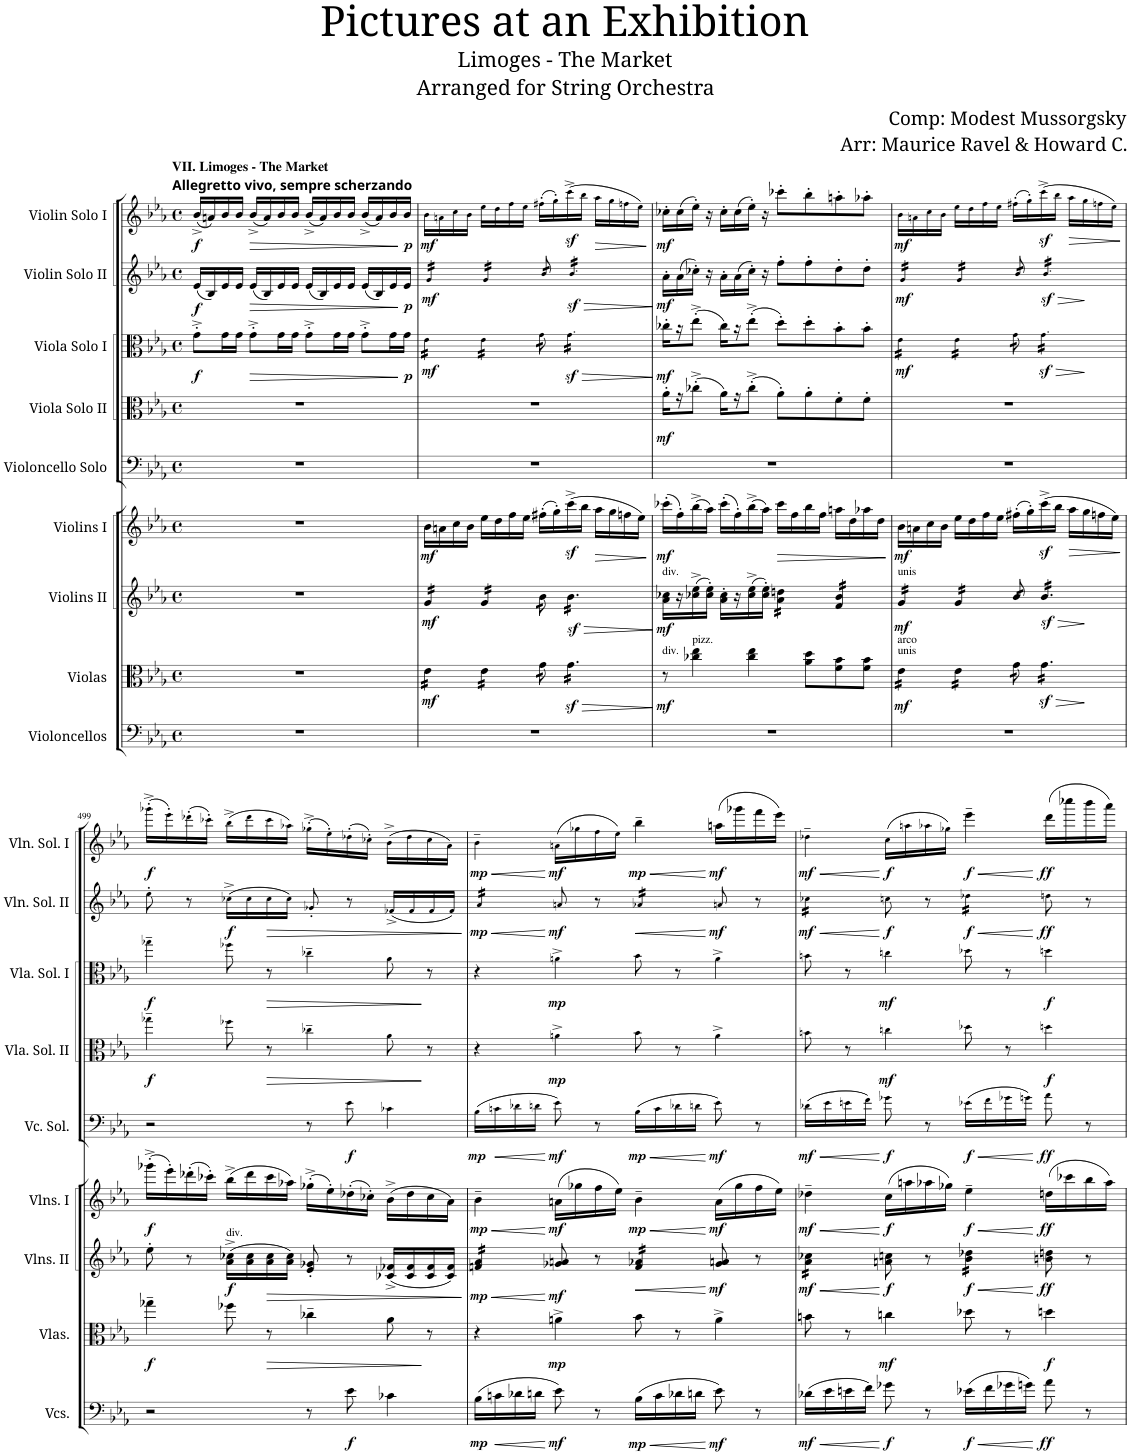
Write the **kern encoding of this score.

**kern	**dynam	**kern	**dynam	**kern	**dynam	**kern	**dynam	**kern	**dynam	**kern	**dynam	**kern	**dynam	**kern	**dynam	**kern	**dynam
*part9	*part9	*part8	*part8	*part7	*part7	*part6	*part6	*part5	*part5	*part4	*part4	*part3	*part3	*part2	*part2	*part1	*part1
*staff9	*staff9	*staff8	*staff8	*staff7	*staff7	*staff6	*staff6	*staff5	*staff5	*staff4	*staff4	*staff3	*staff3	*staff2	*staff2	*staff1	*staff1
*I"Violoncellos	*	*I"Violas	*	*I"Violins II	*	*I"Violins I	*	*I"Violoncello Solo	*	*I"Viola Solo II	*	*I"Viola Solo I	*	*I"Violin Solo II	*	*I"Violin Solo I	*
*I'Vcs.	*	*I'Vlas.	*	*I'Vlns. II	*	*I'Vlns. I	*	*I'Vc. Sol.	*	*I'Vla. Sol. II	*	*I'Vla. Sol. I	*	*I'Vln. Sol. II	*	*I'Vln. Sol. I	*
*clefF4	*	*clefC3	*	*clefG2	*	*clefG2	*	*clefF4	*	*clefC3	*	*clefC3	*	*clefG2	*	*clefG2	*
*k[b-e-a-]	*	*k[b-e-a-]	*	*k[b-e-a-]	*	*k[b-e-a-]	*	*k[b-e-a-]	*	*k[b-e-a-]	*	*k[b-e-a-]	*	*k[b-e-a-]	*	*k[b-e-a-]	*
*M4/4	*	*M4/4	*	*M4/4	*	*M4/4	*	*M4/4	*	*M4/4	*	*M4/4	*	*M4/4	*	*M4/4	*
*met(c)	*	*met(c)	*	*met(c)	*	*met(c)	*	*met(c)	*	*met(c)	*	*met(c)	*	*met(c)	*	*met(c)	*
=495	=495	=495	=495	=495	=495	=495	=495	=495	=495	=495	=495	=495	=495	=495	=495	=495	=495
!	!	!	!	!	!	!	!	!	!	!	!	!	!	!	!	!LO:TX:a:B:t=VII. Limoges - The Market	!
!	!	!	!	!	!	!	!	!	!	!	!	!	!	!	!	!LO:TX:a:t=Allegretto vivo, sempre scherzando	!
!	!	!	!	!	!	!	!	!	!	!	!	!	!LO:DY:b	!	!LO:DY:b	!	!LO:DY:b
1r	.	1r	.	1r	.	1r	.	1r	.	1r	.	8g'^\L	f	(16e-/LL	f	(16b-^/LL	f
.	.	.	.	.	.	.	.	.	.	.	.	.	.	16B-/)	.	16an/)	.
.	.	.	.	.	.	.	.	.	.	.	.	16g\L	.	16e-/	.	16b-/	.
.	.	.	.	.	.	.	.	.	.	.	.	16g\JJ	.	16e-/JJ	.	16b-/JJ	.
!	!	!	!	!	!	!	!	!	!	!	!	!	!LO:HP:b	!	!LO:HP:b	!	!LO:HP:b
.	.	.	.	.	.	.	.	.	.	.	.	8g'^\L	>	(16e-/LL	>	(16b-^/LL	>
.	.	.	.	.	.	.	.	.	.	.	.	.	.	16B-/)	.	16a/)	.
.	.	.	.	.	.	.	.	.	.	.	.	16g\L	.	16e-/	.	16b-/	.
.	.	.	.	.	.	.	.	.	.	.	.	16g\JJ	.	16e-/JJ	.	16b-/JJ	.
.	.	.	.	.	.	.	.	.	.	.	.	8g'^\L	.	(16e-/LL	.	(16b-^/LL	.
.	.	.	.	.	.	.	.	.	.	.	.	.	.	16B-/)	.	16a/)	.
.	.	.	.	.	.	.	.	.	.	.	.	16g\L	.	16e-/	.	16b-/	.
.	.	.	.	.	.	.	.	.	.	.	.	16g\JJ	.	16e-/JJ	.	16b-/JJ	.
.	.	.	.	.	.	.	.	.	.	.	.	8g'^\L	.	(16e-/LL	.	(16b-^/LL	.
.	.	.	.	.	.	.	.	.	.	.	.	.	.	16B-/)	.	16a/)	.
.	.	.	.	.	.	.	.	.	.	.	.	16g\L	.	16e-/	.	16b-/	.
!	!	!	!	!	!	!	!	!	!	!	!	!	!LO:DY:n=1:b	!	!LO:DY:n=1:b	!	!LO:DY:n=1:b
.	.	.	.	.	.	.	.	.	.	.	.	16g\JJ	] p	16e-/JJ	] p	16b-/JJ	] p
=496	=496	=496	=496	=496	=496	=496	=496	=496	=496	=496	=496	=496	=496	=496	=496	=496	=496
!	!	!	!LO:DY:b	!	!LO:DY:b	!	!LO:DY:b	!	!	!	!	!	!LO:DY:b	!	!LO:DY:b	!	!LO:DY:b
*	*	*tremolo	*	*	*	*	*	*	*	*	*	*	*	*	*	*	*
*	*	*	*	*tremolo	*	*	*	*	*	*	*	*	*	*	*	*	*
*	*	*	*	*	*	*	*	*	*	*	*	*tremolo	*	*	*	*	*
*	*	*	*	*	*	*	*	*	*	*	*	*	*	*tremolo	*	*	*
1r	.	16e-\LL	mf	16g/LL	mf	16b-\LL	mf	1r	.	1r	.	16e-\LL	mf	16g/LL	mf	16b-\LL	mf
.	.	16e-\	.	16g/	.	16an\	.	.	.	.	.	16e-\	.	16g/	.	16an\	.
.	.	16e-\	.	16g/	.	16cc\	.	.	.	.	.	16e-\	.	16g/	.	16cc\	.
.	.	16e-\JJ	.	16g/JJ	.	16b-\JJ	.	.	.	.	.	16e-\JJ	.	16g/JJ	.	16b-\JJ	.
.	.	16e-\LL	.	16g/LL	.	16ee-\LL	.	.	.	.	.	16e-\LL	.	16g/LL	.	16ee-\LL	.
.	.	16e-\	.	16g/	.	16dd\	.	.	.	.	.	16e-\	.	16g/	.	16dd\	.
.	.	16e-\	.	16g/	.	16ff\	.	.	.	.	.	16e-\	.	16g/	.	16ff\	.
.	.	16e-\JJ	.	16g/JJ	.	16ee-\JJ	.	.	.	.	.	16e-\JJ	.	16g/JJ	.	16ee-\JJ	.
.	.	16g\	.	16b-\	.	(16ff#X'\LL	.	.	.	.	.	16g\	.	16b-/	.	(16ff#X'\LL	.
.	.	16g\	.	16b-\	.	16gg'\)	.	.	.	.	.	16g\	.	16b-/	.	16gg'\)	.
!	!	!	!LO:HP:b	!	!LO:HP:b	!	!	!	!	!	!	!	!LO:HP:b	!	!LO:HP:b	!	!
.	.	16gz<'^\LL	>	16b-z<'^\LL	>	(16cccz<^\	.	.	.	.	.	16gz<'^\LL	>	16b-z<'^/LL	>	(16cccz<^\	.
.	.	16gz<'^\	.	16b-z<'^\	.	16bb-\JJ	.	.	.	.	.	16gz<'^\	.	16b-z<'^/	.	16bb-\JJ	.
!	!	!	!	!	!	!	!LO:HP:b	!	!	!	!	!	!	!	!	!	!LO:HP:b
.	.	16gz<'^\	.	16b-z<'^\	.	16aa-\LL	>	.	.	.	.	16gz<'^\	.	16b-z<'^/	.	16aa-\LL	>
.	.	16gz<'^\	.	16b-z<'^\	.	16gg\	.	.	.	.	.	16gz<'^\	.	16b-z<'^/	.	16gg\	.
.	.	16gz<'^\	.	16b-z<'^\	.	16ffn\	.	.	.	.	.	16gz<'^\	.	16b-z<'^/	.	16ffn\	.
.	.	16gz<'^\JJ	.	16b-z<'^\JJ	.	16ee-\JJ)	.	.	.	.	.	16gz<'^\JJ	.	16b-z<'^/JJ	.	16ee-\JJ)	.
*	*	*	*	*	*	*	*	*	*	*	*	*	*	*Xtremolo	*	*	*
*	*	*	*	*	*	*	*	*	*	*	*	*Xtremolo	*	*	*	*	*
*	*	*	*	*Xtremolo	*	*	*	*	*	*	*	*	*	*	*	*	*
*	*	*Xtremolo	*	*	*	*	*	*	*	*	*	*	*	*	*	*	*
.	.	.	]	.	]	.	]	.	.	.	.	.	]	.	]	.	]
=497	=497	=497	=497	=497	=497	=497	=497	=497	=497	=497	=497	=497	=497	=497	=497	=497	=497
!	!	!	!	!LO:TX:a:t=div.	!	!	!	!	!	!	!	!	!	!	!	!	!
!	!	!LO:TX:a:t=div.	!	!	!	!	!	!	!	!	!	!	!	!	!	!	!
!	!	!	!LO:DY:b	!	!LO:DY:b	!	!LO:DY:b	!	!	!	!LO:DY:b	!	!LO:DY:b	!	!LO:DY:b	!	!LO:DY:b
1r	.	8r	mf	16a-\ 16cc-X\LL	mf	(16ccc-X'\LL	mf	1r	.	16a-'\LL	mf	16cc-X'\LL	mf	16a-'\LL	mf	16cc-X'\LL	mf
.	.	.	.	16r	.	16ff'\)	.	.	.	16r	.	16r	.	(16a-\	.	(16cc-\	.
!	!	!LO:TX:a:t=pizz.	!	!	!	!	!	!	!	!	!	!	!	!	!	!	!
.	.	4cc-X\ 4ee-\	.	(16cc-X\^ 16ee-\^	.	(16bb-^\	.	.	.	(8cc-X'^\J	.	(8ee-'^\J	.	16cc-X'\JJ)	.	16ee-'\JJ)	.
.	.	.	.	16cc-\' 16ee-\'JJ)	.	16aa-\JJ)	.	.	.	.	.	.	.	16r	.	16r	.
.	.	.	.	16a-\' 16cc-\'LL	.	(16ccc-'\LL	.	.	.	16a-\LL)	.	16cc-\LL)	.	16a-'\LL	.	16cc-'\LL	.
.	.	.	.	16r	.	16ff'\)	.	.	.	16r	.	16r	.	(16a-\	.	(16cc-\	.
.	.	4cc-\ 4ee-\	.	(16cc-\^ 16ee-\^	.	(16bb-^\	.	.	.	(8cc-'^\J	.	(8ee-'^\J	.	16cc-'\JJ)	.	16ee-'\JJ)	.
.	.	.	.	16cc-\' 16ee-\'JJ)	.	16aa-\JJ)	.	.	.	.	.	.	.	16r	.	16r	.
!	!	!	!	!	!	!	!LO:HP:b	!	!	!	!	!	!	!	!	!	!
*	*	*	*	*tremolo	*	*	*	*	*	*	*	*	*	*	*	*	*
.	.	.	.	16a-\' 16ddn\'LL	.	16ccc-\LL	>	.	.	8a-'\L)	.	8dd'\L)	.	8ff'\L	.	8ccc-X'\L	.
.	.	.	.	16a-\' 16ddn\'	.	16ff\	.	.	.	.	.	.	.	.	.	.	.
.	.	8a-\ 8dd\L	.	16a-\' 16ddn\'	.	16bb-\	.	.	.	8a-'\	.	8dd'\	.	8ff'\	.	8bb-'\	.
.	.	.	.	16a-\' 16ddn\'JJ	.	16ff\JJ	.	.	.	.	.	.	.	.	.	.	.
.	.	8f\ 8b-\	.	16f/' 16b-/'LL	.	16aan\LL	.	.	.	8f'\	.	8b-'\	.	8dd'\	.	8aan'\	.
.	.	.	.	16f/' 16b-/'	.	16dd\	.	.	.	.	.	.	.	.	.	.	.
.	.	8f\ 8b-\J	.	16f/' 16b-/'	.	16aa-X\	.	.	.	8f'\J	.	8b-'\J	.	8dd'\J	.	8aa-X'\J	.
.	.	.	.	16f/' 16b-/'JJ	.	16dd\JJ	.	.	.	.	.	.	.	.	.	.	.
.	.	.	.	.	.	.	]	.	.	.	.	.	.	.	.	.	.
=498	=498	=498	=498	=498	=498	=498	=498	=498	=498	=498	=498	=498	=498	=498	=498	=498	=498
!	!	!	!	!LO:TX:a:t=unis	!	!	!	!	!	!	!	!	!	!	!	!	!
!	!	!LO:TX:a:t=unis	!	!	!	!	!	!	!	!	!	!	!	!	!	!	!
!	!	!LO:TX:a:t=arco	!	!	!	!	!	!	!	!	!	!	!	!	!	!	!
!	!	!	!LO:DY:b	!	!LO:DY:b	!	!LO:DY:b	!	!	!	!	!	!LO:DY:b	!	!LO:DY:b	!	!LO:DY:b
*	*	*tremolo	*	*	*	*	*	*	*	*	*	*	*	*	*	*	*
*	*	*	*	*	*	*	*	*	*	*	*	*tremolo	*	*	*	*	*
*	*	*	*	*	*	*	*	*	*	*	*	*	*	*tremolo	*	*	*
1r	.	16e-\LL	mf	16g/LL	mf	16b-\LL	mf	1r	.	1r	.	16e-\LL	mf	16g/LL	mf	16b-\LL	mf
.	.	16e-\	.	16g/	.	16an\	.	.	.	.	.	16e-\	.	16g/	.	16an\	.
.	.	16e-\	.	16g/	.	16cc\	.	.	.	.	.	16e-\	.	16g/	.	16cc\	.
.	.	16e-\JJ	.	16g/JJ	.	16b-\JJ	.	.	.	.	.	16e-\JJ	.	16g/JJ	.	16b-\JJ	.
.	.	16e-\LL	.	16g/LL	.	16ee-\LL	.	.	.	.	.	16e-\LL	.	16g/LL	.	16ee-\LL	.
.	.	16e-\	.	16g/	.	16dd\	.	.	.	.	.	16e-\	.	16g/	.	16dd\	.
.	.	16e-\	.	16g/	.	16ff\	.	.	.	.	.	16e-\	.	16g/	.	16ff\	.
.	.	16e-\JJ	.	16g/JJ	.	16ee-\JJ	.	.	.	.	.	16e-\JJ	.	16g/JJ	.	16ee-\JJ	.
.	.	16g\	.	16b-/	.	(16ff#X'\LL	.	.	.	.	.	16g\	.	16b-/	.	(16ff#X'\LL	.
.	.	16g\	.	16b-/	.	16gg'\)	.	.	.	.	.	16g\	.	16b-/	.	16gg'\)	.
!	!	!	!LO:HP:b	!	!LO:HP:b	!	!	!	!	!	!	!	!LO:HP:b	!	!LO:HP:b	!	!
.	.	16gz<'^\LL	>	16b-z<'^/LL	>	(16cccz<^\	.	.	.	.	.	16gz<'^\LL	>	16b-z<'^/LL	>	(16cccz<^\	.
.	.	16gz<'^\	.	16b-z<'^/	.	16bb-\JJ	.	.	.	.	.	16gz<'^\	.	16b-z<'^/	.	16bb-\JJ	.
!	!	!	!	!	!	!	!LO:HP:b	!	!	!	!	!	!	!	!	!	!LO:HP:b
.	.	16gz<'^\	.	16b-z<'^/	.	16aa-\LL	>	.	.	.	.	16gz<'^\	.	16b-z<'^/	.	16aa-\LL	>
.	.	16gz<'^\	.	16b-z<'^/	.	16gg\	.	.	.	.	.	16gz<'^\	.	16b-z<'^/	.	16gg\	.
.	.	16gz<'^\	.	16b-z<'^/	.	16ffn\	.	.	.	.	.	16gz<'^\	.	16b-z<'^/	.	16ffn\	.
.	.	16gz<'^\JJ	.	16b-z<'^/JJ	.	16ee-\JJ)	.	.	.	.	.	16gz<'^\JJ	.	16b-z<'^/JJ	.	16ee-\JJ)	.
*	*	*	*	*	*	*	*	*	*	*	*	*	*	*Xtremolo	*	*	*
*	*	*	*	*	*	*	*	*	*	*	*	*Xtremolo	*	*	*	*	*
*	*	*	*	*Xtremolo	*	*	*	*	*	*	*	*	*	*	*	*	*
*	*	*Xtremolo	*	*	*	*	*	*	*	*	*	*	*	*	*	*	*
.	.	.	]	.	]	.	]	.	.	.	.	.	]	.	]	.	]
!!LO:LB:g=z
=499	=499	=499	=499	=499	=499	=499	=499	=499	=499	=499	=499	=499	=499	=499	=499	=499	=499
!	!	!	!LO:DY:b	!	!	!	!LO:DY:b	!	!	!	!LO:DY:b	!	!LO:DY:b	!	!	!	!LO:DY:b
2r	.	4gg-X~\	f	8ee-'\	.	(16ggg-X'^\LL	f	2r	.	4gg-X~\	f	4gg-X~\	f	8ee-'\	.	(16ggg-X'^\LL	f
.	.	.	.	.	.	16eee-'\)	.	.	.	.	.	.	.	.	.	16eee-'\)	.
.	.	.	.	8r	.	(16ddd-X'\	.	.	.	.	.	.	.	8r	.	(16ddd-X'\	.
.	.	.	.	.	.	16ccc-X'\JJ)	.	.	.	.	.	.	.	.	.	16ccc-X'\JJ)	.
!	!	!	!	!LO:TX:a:t=div.	!	!	!	!	!	!	!	!	!	!	!	!	!
!	!	!	!	!	!LO:DY:b	!	!	!	!	!	!	!	!	!	!LO:DY:b	!	!
.	.	8ff-X\	.	(16a-\^ 16cc-X\^LL	f	(16bb-^\LL	.	.	.	8ff-X\	.	8ff-X\	.	(16cc-X^\LL	f	(16bb-^\LL	.
.	.	.	.	16a-\ 16cc-\	.	16ddd-\	.	.	.	.	.	.	.	16cc-\	.	16ddd-\	.
!	!	!	!LO:HP:b	!	!LO:HP:b	!	!	!	!	!	!LO:HP:b	!	!LO:HP:b	!	!LO:HP:b	!	!
.	.	8r	>	16a-\ 16cc-\	>	16ccc-\	.	.	.	8r	>	8r	>	16cc-\	>	16ccc-\	.
.	.	.	.	16a-\ 16cc-\JJ)	.	16aa-X\JJ)	.	.	.	.	.	.	.	16cc-\JJ)	.	16aa-X\JJ)	.
8r	.	4cc-X~\	.	8e-/' 8g-X/'	.	(16gg-X'^\LL	.	8r	.	4cc-X~\	.	4cc-X~\	.	8g-X'/	.	(16gg-X'^\LL	.
.	.	.	.	.	.	16ee-'\)	.	.	.	.	.	.	.	.	.	16ee-'\)	.
!	!LO:DY:b	!	!	!	!	!	!	!	!LO:DY:b	!	!	!	!	!	!	!	!
8e-\	f	.	.	8r	.	(16dd-X'\	.	8e-\	f	.	.	.	.	8r	.	(16dd-X'\	.
.	.	.	.	.	.	16cc-X'\JJ)	.	.	.	.	.	.	.	.	.	16cc-X'\JJ)	.
4c-X\	.	8a-\	.	(16c-X/^ 16f-X/^LL	.	(16b-^\LL	.	4c-X\	.	8a-\	.	8a-\	.	(16f-X^/LL	.	(16b-^\LL	.
.	.	.	.	16c-/ 16f-/	.	16dd-\	.	.	.	.	.	.	.	16f-/	.	16dd-\	.
.	.	8r	]	16c-/ 16f-/	.	16cc-\	.	.	.	8r	]	8r	]	16f-/	.	16cc-\	.
.	.	.	.	16c-/ 16f-/JJ)	.	16a-\JJ)	.	.	.	.	.	.	.	16f-/JJ)	.	16a-\JJ)	.
.	.	.	.	.	]	.	.	.	.	.	.	.	.	.	]	.	.
=500	=500	=500	=500	=500	=500	=500	=500	=500	=500	=500	=500	=500	=500	=500	=500	=500	=500
!	!LO:DY:b	!	!	!	!LO:HP:b	!	!LO:HP:b	!	!	!	!	!	!	!	!LO:HP:b	!	!LO:HP:b
!	!	!	!	!	!LO:DY:n=1:b	!	!LO:DY:n=1:b	!	!LO:DY:b	!	!	!	!	!	!LO:DY:n=1:b	!	!LO:DY:n=1:b
*	*	*	*	*tremolo	*	*	*	*	*	*	*	*	*	*	*	*	*
*	*	*	*	*	*	*	*	*	*	*	*	*	*	*tremolo	*	*	*
(16B-\LL	mp	4r	.	16fn/' 16a-/'LL	< mp	4b-~\	< mp	(16B-\LL	mp	4r	.	4r	.	16a-'/LL	< mp	4b-~\	< mp
!	!LO:HP:b	!	!	!	!	!	!	!	!LO:HP:b	!	!	!	!	!	!	!	!
16cn\	<	.	.	16fn/' 16a-/'	.	.	.	16cn\	<	.	.	.	.	16a-'/	.	.	.
16d-X\	.	.	.	16fn/' 16a-/'	.	.	.	16d-X\	.	.	.	.	.	16a-'/	.	.	.
16dn\JJ	.	.	.	16fn/' 16a-/'JJ	.	.	.	16dn\JJ	.	.	.	.	.	16a-'/JJ	.	.	.
*	*	*	*	*	*	*	*	*	*	*	*	*	*	*Xtremolo	*	*	*
*	*	*	*	*Xtremolo	*	*	*	*	*	*	*	*	*	*	*	*	*
!	!LO:DY:n=1:b	!	!LO:DY:b	!	!LO:DY:n=2:b	!	!LO:DY:n=2:b	!	!LO:DY:n=1:b	!	!LO:DY:b	!	!LO:DY:b	!	!LO:DY:n=2:b	!	!LO:DY:n=2:b
8e-\)	[ mf	4an^\	mp	8g-X/ 8an/	[ mf	(16an\LL	[ mf	8e-\)	[ mf	4an^\	mp	4an^\	mp	8an/	[ mf	(16an\LL	[ mf
.	.	.	.	.	.	16gg-X\	.	.	.	.	.	.	.	.	.	16gg-X\	.
8r	.	.	.	8r	.	16ff\	.	8r	.	.	.	.	.	8r	.	16ff\	.
.	.	.	.	.	.	16ee-\JJ)	.	.	.	.	.	.	.	.	.	16ee-\JJ)	.
!	!LO:HP:b	!	!	!	!LO:HP:b	!	!LO:HP:b	!	!LO:HP:b	!	!	!	!	!	!LO:HP:b	!	!LO:HP:b
!	!LO:DY:n=2:b	!	!	!	!	!	!LO:DY:n=3:b	!	!LO:DY:n=2:b	!	!	!	!	!	!	!	!LO:DY:n=3:b
*	*	*	*	*tremolo	*	*	*	*	*	*	*	*	*	*	*	*	*
*	*	*	*	*	*	*	*	*	*	*	*	*	*	*tremolo	*	*	*
(16B-\LL	< mp	8b-\	.	16f/' 16a-X/'LL	<	4b-~\	< mp	(16B-\LL	< mp	8b-\	.	8b-\	.	16a-X'/LL	<	4bb-~\	< mp
16c\	.	.	.	16f/' 16a-X/'	.	.	.	16c\	.	.	.	.	.	16a-X'/	.	.	.
16d-X\	.	8r	.	16f/' 16a-X/'	.	.	.	16d-X\	.	8r	.	8r	.	16a-X'/	.	.	.
16dn\JJ	.	.	.	16f/' 16a-X/'JJ	.	.	.	16dn\JJ	.	.	.	.	.	16a-X'/JJ	.	.	.
*	*	*	*	*	*	*	*	*	*	*	*	*	*	*Xtremolo	*	*	*
*	*	*	*	*Xtremolo	*	*	*	*	*	*	*	*	*	*	*	*	*
!	!LO:DY:n=3:b	!	!	!	!LO:DY:n=3:b	!	!LO:DY:n=4:b	!	!LO:DY:n=3:b	!	!	!	!	!	!LO:DY:n=3:b	!	!LO:DY:n=4:b
8e-\)	[ mf	4a^\	.	8g-/ 8an/	[ mf	(16a\LL	[ mf	8e-\)	[ mf	4a^\	.	4a^\	.	8an/	[ mf	(16aan\LL	[ mf
.	.	.	.	.	.	16gg-\	.	.	.	.	.	.	.	.	.	16ggg-X\	.
8r	.	.	.	8r	.	16ff\	.	8r	.	.	.	.	.	8r	.	16fff\	.
.	.	.	.	.	.	16ee-\JJ)	.	.	.	.	.	.	.	.	.	16eee-\JJ)	.
=501	=501	=501	=501	=501	=501	=501	=501	=501	=501	=501	=501	=501	=501	=501	=501	=501	=501
!	!LO:HP:b	!	!	!	!LO:HP:b	!	!LO:HP:b	!	!LO:HP:b	!	!	!	!	!	!LO:HP:b	!	!LO:HP:b
!	!LO:DY:n=1:b	!	!	!	!LO:DY:n=1:b	!	!LO:DY:n=1:b	!	!LO:DY:n=1:b	!	!	!	!	!	!LO:DY:n=1:b	!	!LO:DY:n=1:b
*	*	*	*	*tremolo	*	*	*	*	*	*	*	*	*	*	*	*	*
*	*	*	*	*	*	*	*	*	*	*	*	*	*	*tremolo	*	*	*
(16d-X\LL	< mf	8bn\	.	16a-\' 16cc-X\'LL	< mf	4dd-X~\	< mf	(16d-X\LL	< mf	8bn\	.	8bn\	.	16cc-X'\LL	< mf	4dd-X~\	< mf
16e-\	.	.	.	16a-\' 16cc-X\'	.	.	.	16e-\	.	.	.	.	.	16cc-X'\	.	.	.
16en\	.	8r	.	16a-\' 16cc-X\'	.	.	.	16en\	.	8r	.	8r	.	16cc-X'\	.	.	.
16f\JJ)	.	.	.	16a-\' 16cc-X\'JJ	.	.	.	16f\JJ)	.	.	.	.	.	16cc-X'\JJ	.	.	.
*	*	*	*	*	*	*	*	*	*	*	*	*	*	*Xtremolo	*	*	*
*	*	*	*	*Xtremolo	*	*	*	*	*	*	*	*	*	*	*	*	*
!	!LO:DY:n=2:b	!	!LO:DY:b	!	!LO:DY:n=2:b	!	!LO:DY:n=2:b	!	!LO:DY:n=2:b	!	!LO:DY:b	!	!LO:DY:b	!	!LO:DY:n=2:b	!	!LO:DY:n=2:b
8g-X\	[ f	4ccn\	mf	8an\ 8ccn\	[ f	(16cc\LL	[ f	8g-X\	[ f	4ccn\	mf	4ccn\	mf	8ccn\	[ f	(16cc\LL	[ f
.	.	.	.	.	.	16aan\	.	.	.	.	.	.	.	.	.	16aan\	.
8r	.	.	.	8r	.	16aa-X\	.	8r	.	.	.	.	.	8r	.	16aa-X\	.
.	.	.	.	.	.	16gg-X\JJ)	.	.	.	.	.	.	.	.	.	16gg-X\JJ)	.
!	!LO:HP:b	!	!	!	!LO:HP:b	!	!LO:HP:b	!	!LO:HP:b	!	!	!	!	!	!LO:HP:b	!	!LO:HP:b
!	!LO:DY:n=3:b	!	!	!	!LO:DY:n=3:b	!	!LO:DY:n=3:b	!	!LO:DY:n=3:b	!	!	!	!	!	!LO:DY:n=3:b	!	!LO:DY:n=3:b
*	*	*	*	*tremolo	*	*	*	*	*	*	*	*	*	*	*	*	*
*	*	*	*	*	*	*	*	*	*	*	*	*	*	*tremolo	*	*	*
(16e-X\LL	< f	8dd-X\	.	16b-\' 16dd-X\'LL	< f	4ee-~\	< f	(16e-X\LL	< f	8dd-X\	.	8dd-X\	.	16dd-X'\LL	< f	4eee-~\	< f
16f\	.	.	.	16b-\' 16dd-X\'	.	.	.	16f\	.	.	.	.	.	16dd-X'\	.	.	.
16g-X\	.	8r	.	16b-\' 16dd-X\'	.	.	.	16g-X\	.	8r	.	8r	.	16dd-X'\	.	.	.
16gn\JJ)	.	.	.	16b-\' 16dd-X\'JJ	.	.	.	16gn\JJ)	.	.	.	.	.	16dd-X'\JJ	.	.	.
*	*	*	*	*	*	*	*	*	*	*	*	*	*	*Xtremolo	*	*	*
*	*	*	*	*Xtremolo	*	*	*	*	*	*	*	*	*	*	*	*	*
!	!LO:DY:n=4:b	!	!LO:DY:b	!	!LO:DY:n=4:b	!	!LO:DY:n=4:b	!	!LO:DY:n=4:b	!	!LO:DY:b	!	!LO:DY:b	!	!LO:DY:n=4:b	!	!LO:DY:n=4:b
8a-\	[ ff	4ddn\	f	8bn\ 8ddn\	[ ff	(16ddn\LL	[ ff	8a-\	[ ff	4ddn\	f	4ddn\	f	8ddn\	[ ff	(16ddd\LL	[ ff
.	.	.	.	.	.	16ccc-X\	.	.	.	.	.	.	.	.	.	16cccc-X\	.
8r	.	.	.	8r	.	16bb-\	.	8r	.	.	.	.	.	8r	.	16bbb-\	.
.	.	.	.	.	.	16aa-\JJ)	.	.	.	.	.	.	.	.	.	16aaa-\JJ)	.
=	=	=	=	=	=	=	=	=	=	=	=	=	=	=	=	=	=
*-	*-	*-	*-	*-	*-	*-	*-	*-	*-	*-	*-	*-	*-	*-	*-	*-	*-
